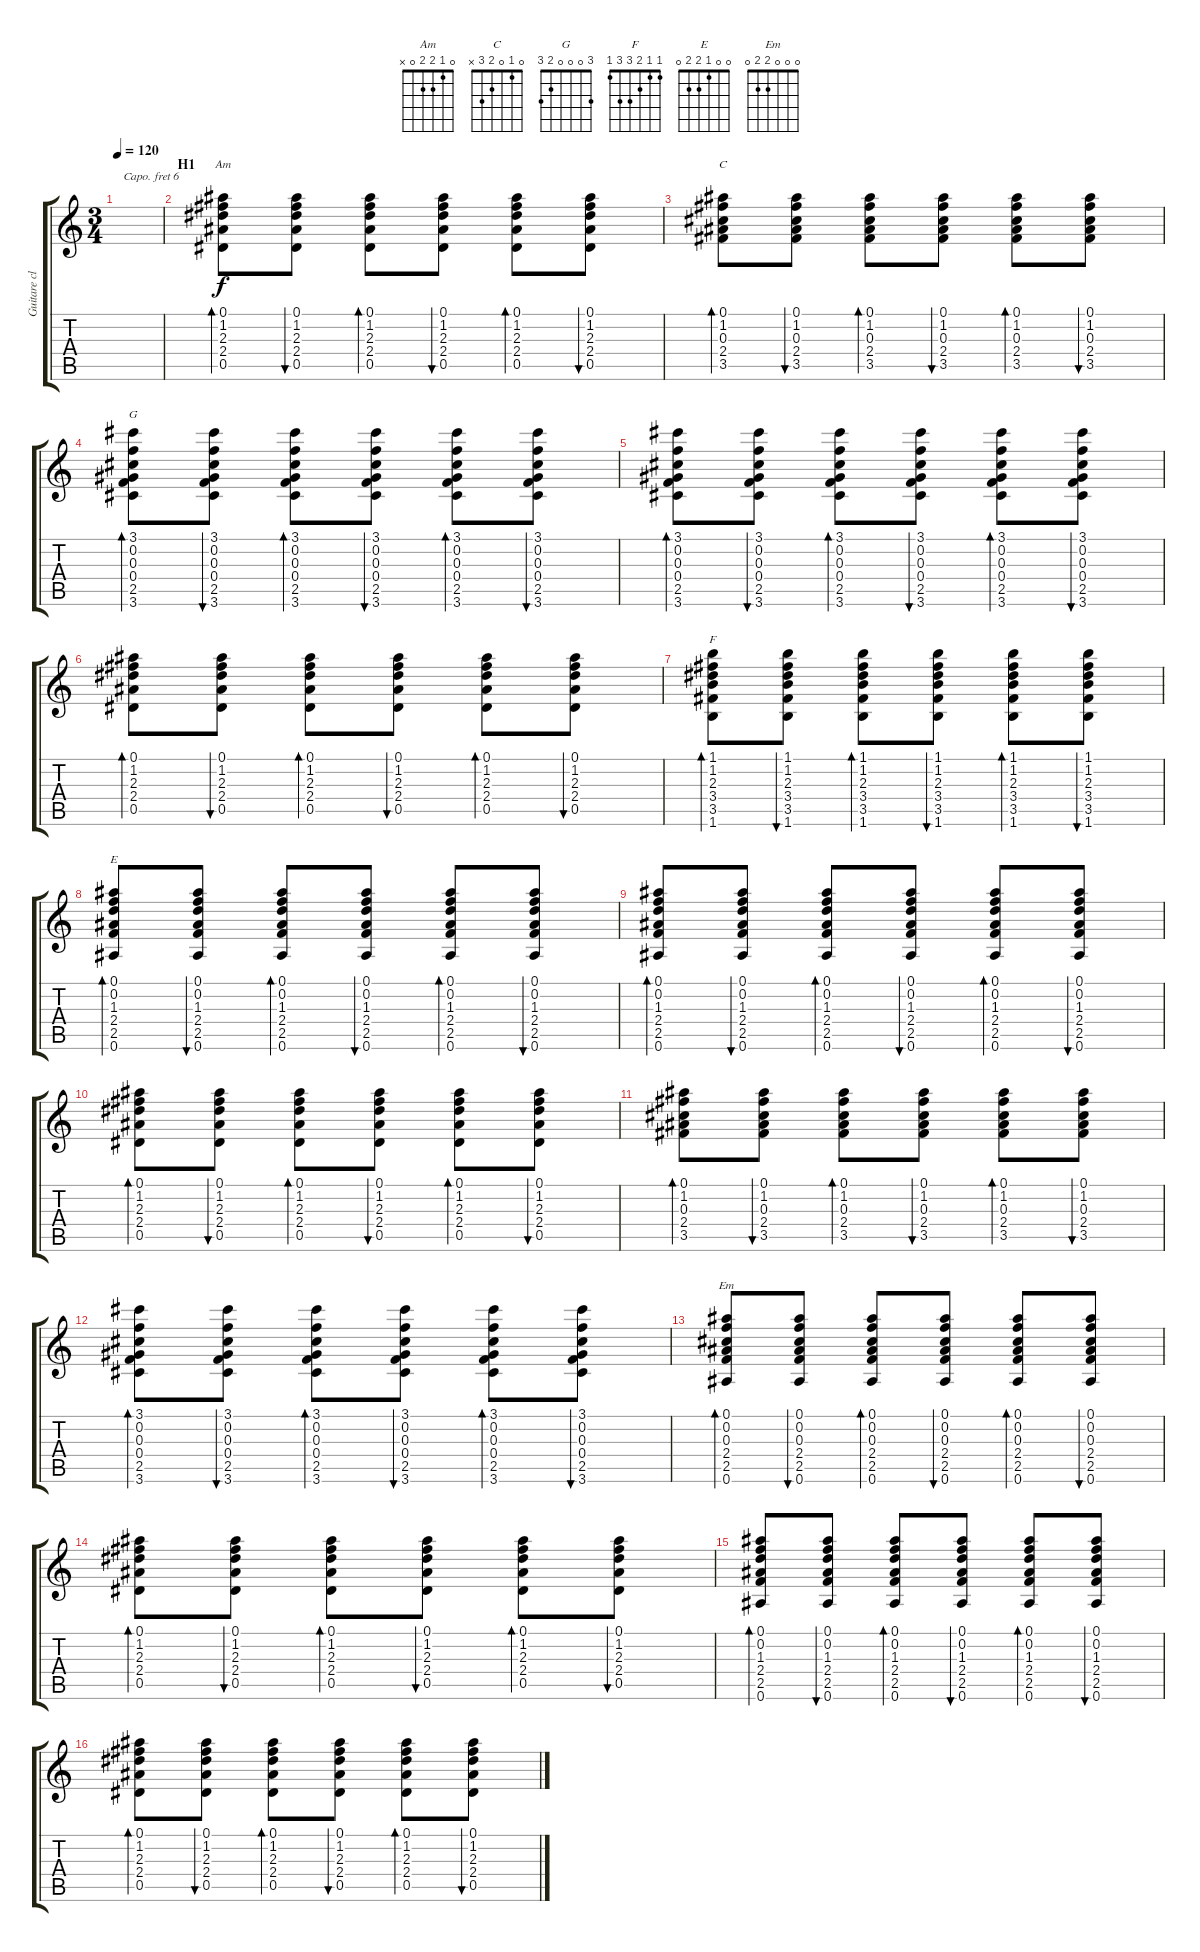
\track ("Guitare classique (capo+6)" "Guitare cl") {instrument acousticguitarnylon}
\staff {score tabs}
\capo 6
\tuning (E4 B3 G3 D3 A2 E2) {hide}
\chord ("Am" 0 1 2 2 0 x)
\chord ("C" 0 1 0 2 3 x)
\chord ("G" 3 0 0 0 2 3)
\chord ("F" 1 1 2 3 3 1)
\chord ("E" 0 0 1 2 2 0)
\chord ("Em" 0 0 0 2 2 0)
\ts (3 4)
\tempo 120
\clef g2
\ks c
|
\section ("" "H1")
(0.1 1.2 2.3 2.4 0.5).8{bd 60 ch "Am"} (0.1 1.2 2.3 2.4 0.5).8{bu 60} (0.1 1.2 2.3 2.4 0.5).8{bd 60} (0.1 1.2 2.3 2.4 0.5).8{bu 60} (0.1 1.2 2.3 2.4 0.5).8{bd 60} (0.1 1.2 2.3 2.4 0.5).8{bu 60} |
(0.1 1.2 0.3 2.4 3.5).8{bd 60 ch "C"} (0.1 1.2 0.3 2.4 3.5).8{bu 60} (0.1 1.2 0.3 2.4 3.5).8{bd 60} (0.1 1.2 0.3 2.4 3.5).8{bu 60} (0.1 1.2 0.3 2.4 3.5).8{bd 60} (0.1 1.2 0.3 2.4 3.5).8{bu 60} |
(3.1 0.2 0.3 0.4 2.5 3.6).8{bd 60 ch "G"} (3.1 0.2 0.3 0.4 2.5 3.6).8{bu 60} (3.1 0.2 0.3 0.4 2.5 3.6).8{bd 60} (3.1 0.2 0.3 0.4 2.5 3.6).8{bu 60} (3.1 0.2 0.3 0.4 2.5 3.6).8{bd 60} (3.1 0.2 0.3 0.4 2.5 3.6).8{bu 60} |
(3.1 0.2 0.3 0.4 2.5 3.6).8{bd 60} (3.1 0.2 0.3 0.4 2.5 3.6).8{bu 60} (3.1 0.2 0.3 0.4 2.5 3.6).8{bd 60} (3.1 0.2 0.3 0.4 2.5 3.6).8{bu 60} (3.1 0.2 0.3 0.4 2.5 3.6).8{bd 60} (3.1 0.2 0.3 0.4 2.5 3.6).8{bu 60} |
(0.1 1.2 2.3 2.4 0.5).8{bd 60} (0.1 1.2 2.3 2.4 0.5).8{bu 60} (0.1 1.2 2.3 2.4 0.5).8{bd 60} (0.1 1.2 2.3 2.4 0.5).8{bu 60} (0.1 1.2 2.3 2.4 0.5).8{bd 60} (0.1 1.2 2.3 2.4 0.5).8{bu 60} |
(1.1 1.2 2.3 3.4 3.5 1.6).8{bd 60 ch "F"} (1.1 1.2 2.3 3.4 3.5 1.6).8{bu 60} (1.1 1.2 2.3 3.4 3.5 1.6).8{bd 60} (1.1 1.2 2.3 3.4 3.5 1.6).8{bu 60} (1.1 1.2 2.3 3.4 3.5 1.6).8{bd 60} (1.1 1.2 2.3 3.4 3.5 1.6).8{bu 60} |
(0.1 0.2 1.3 2.4 2.5 0.6).8{bd 60 ch "E"} (0.1 0.2 1.3 2.4 2.5 0.6).8{bu 60} (0.1 0.2 1.3 2.4 2.5 0.6).8{bd 60} (0.1 0.2 1.3 2.4 2.5 0.6).8{bu 60} (0.1 0.2 1.3 2.4 2.5 0.6).8{bd 60} (0.1 0.2 1.3 2.4 2.5 0.6).8{bu 60} |
(0.1 0.2 1.3 2.4 2.5 0.6).8{bd 60} (0.1 0.2 1.3 2.4 2.5 0.6).8{bu 60} (0.1 0.2 1.3 2.4 2.5 0.6).8{bd 60} (0.1 0.2 1.3 2.4 2.5 0.6).8{bu 60} (0.1 0.2 1.3 2.4 2.5 0.6).8{bd 60} (0.1 0.2 1.3 2.4 2.5 0.6).8{bu 60} |
(0.1 1.2 2.3 2.4 0.5).8{bd 60} (0.1 1.2 2.3 2.4 0.5).8{bu 60} (0.1 1.2 2.3 2.4 0.5).8{bd 60} (0.1 1.2 2.3 2.4 0.5).8{bu 60} (0.1 1.2 2.3 2.4 0.5).8{bd 60} (0.1 1.2 2.3 2.4 0.5).8{bu 60} |
(0.1 1.2 0.3 2.4 3.5).8{bd 60} (0.1 1.2 0.3 2.4 3.5).8{bu 60} (0.1 1.2 0.3 2.4 3.5).8{bd 60} (0.1 1.2 0.3 2.4 3.5).8{bu 60} (0.1 1.2 0.3 2.4 3.5).8{bd 60} (0.1 1.2 0.3 2.4 3.5).8{bu 60} |
(3.1 0.2 0.3 0.4 2.5 3.6).8{bd 60} (3.1 0.2 0.3 0.4 2.5 3.6).8{bu 60} (3.1 0.2 0.3 0.4 2.5 3.6).8{bd 60} (3.1 0.2 0.3 0.4 2.5 3.6).8{bu 60} (3.1 0.2 0.3 0.4 2.5 3.6).8{bd 60} (3.1 0.2 0.3 0.4 2.5 3.6).8{bu 60} |
(0.1 0.2 0.3 2.4 2.5 0.6).8{bd 60 ch "Em"} (0.1 0.2 0.3 2.4 2.5 0.6).8{bu 60} (0.1 0.2 0.3 2.4 2.5 0.6).8{bd 60} (0.1 0.2 0.3 2.4 2.5 0.6).8{bu 60} (0.1 0.2 0.3 2.4 2.5 0.6).8{bd 60} (0.1 0.2 0.3 2.4 2.5 0.6).8{bu 60} |
(0.1 1.2 2.3 2.4 0.5).8{bd 60} (0.1 1.2 2.3 2.4 0.5).8{bu 60} (0.1 1.2 2.3 2.4 0.5).8{bd 60} (0.1 1.2 2.3 2.4 0.5).8{bu 60} (0.1 1.2 2.3 2.4 0.5).8{bd 60} (0.1 1.2 2.3 2.4 0.5).8{bu 60} |
(0.1 0.2 1.3 2.4 2.5 0.6).8{bd 60} (0.1 0.2 1.3 2.4 2.5 0.6).8{bu 60} (0.1 0.2 1.3 2.4 2.5 0.6).8{bd 60} (0.1 0.2 1.3 2.4 2.5 0.6).8{bu 60} (0.1 0.2 1.3 2.4 2.5 0.6).8{bd 60} (0.1 0.2 1.3 2.4 2.5 0.6).8{bu 60} |
(0.1 1.2 2.3 2.4 0.5).8{bd 60} (0.1 1.2 2.3 2.4 0.5).8{bu 60} (0.1 1.2 2.3 2.4 0.5).8{bd 60} (0.1 1.2 2.3 2.4 0.5).8{bu 60} (0.1 1.2 2.3 2.4 0.5).8{bd 60} (0.1 1.2 2.3 2.4 0.5).8{bu 60}
